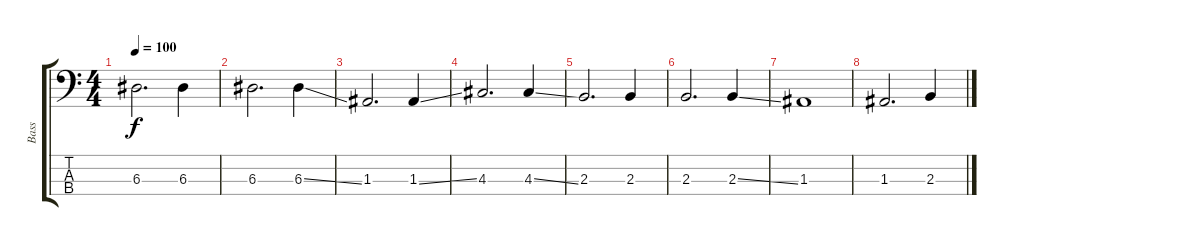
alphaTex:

\track ("Bass" "Bass") {instrument electricbassfinger}
\staff {score tabs}
\tuning (G2 D2 A1 E1) {hide}
\ts (4 4)
\tempo 100
\clef f4
\ks c
6.3.2{d dy f} 6.3.4 |
6.3.2{d} 6.3{ss}.4 |
1.3.2{d} 1.3{ss}.4 |
4.3.2{d} 4.3{ss}.4 |
2.3.2{d} 2.3.4 |
2.3.2{d} 2.3{ss}.4 |
1.3.1 |
1.3.2{d} 2.3.4
